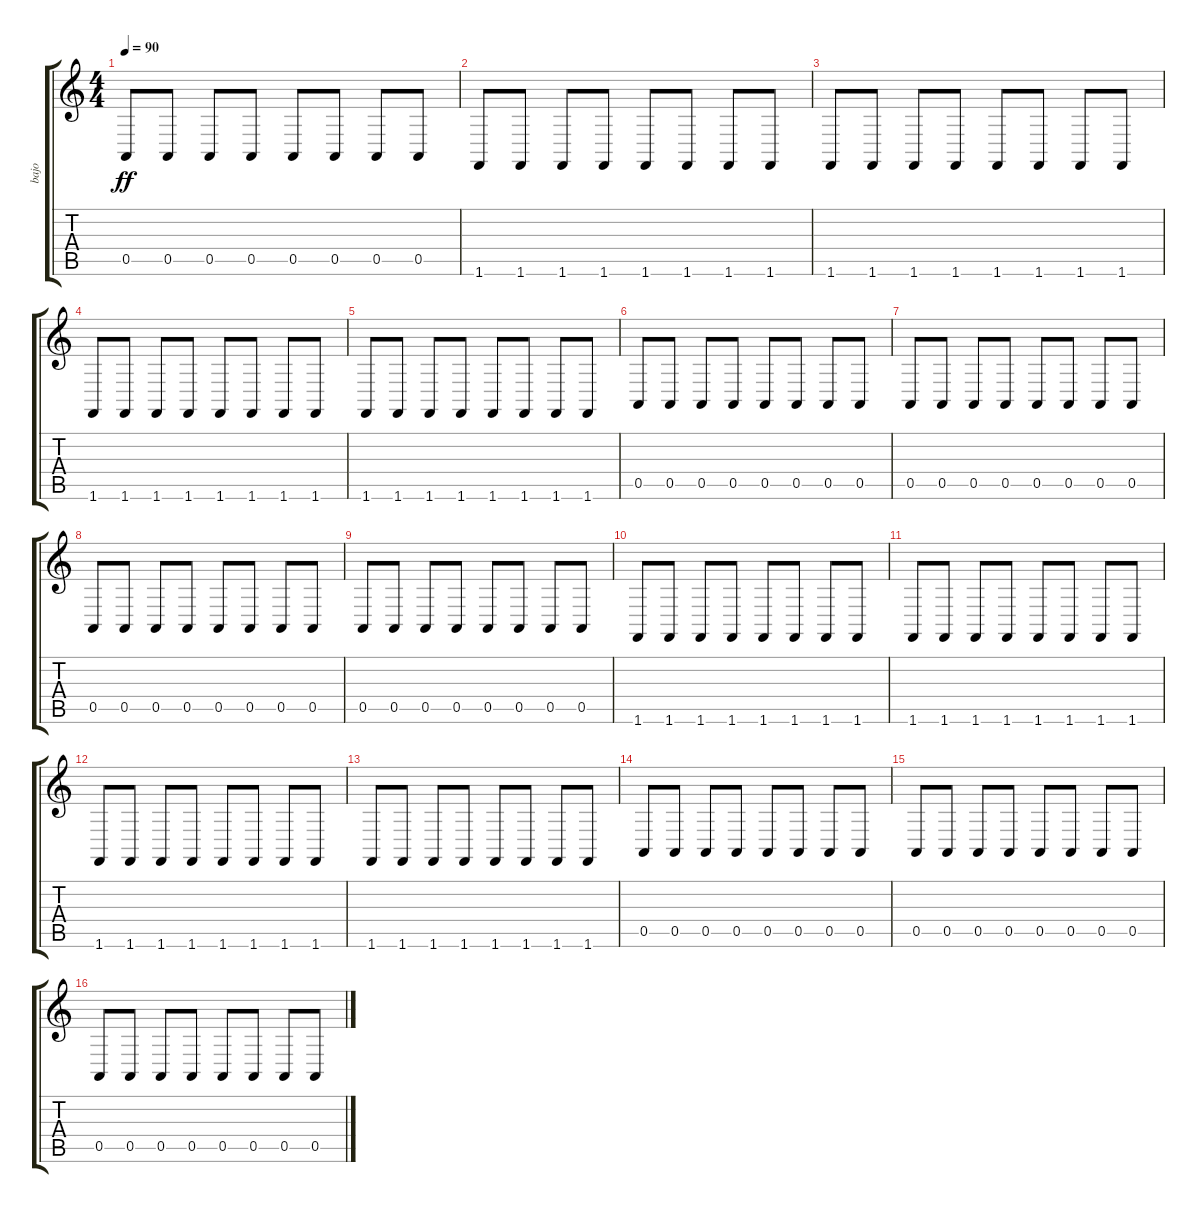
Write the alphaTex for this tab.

\track ("bajo" "bajo") {instrument acousticgrandpiano}
\staff {score tabs}
\tuning (E4 B3 G3 D3 A2 E2) {hide}
\ts (4 4)
\tempo 90
\clef g2
\ks c
0.5.8{dy ff instrument acousticbass} 0.5.8{instrument acousticbass} 0.5.8{instrument acousticbass} 0.5.8{instrument acousticbass} 0.5.8{instrument acousticbass} 0.5.8{instrument acousticbass} 0.5.8{instrument acousticbass} 0.5.8{instrument acousticbass} |
1.6.8{instrument acousticbass} 1.6.8{instrument acousticbass} 1.6.8{instrument acousticbass} 1.6.8{instrument acousticbass} 1.6.8{instrument acousticbass} 1.6.8{instrument acousticbass} 1.6.8{instrument acousticbass} 1.6.8{instrument acousticbass} |
1.6.8{instrument acousticbass} 1.6.8{instrument acousticbass} 1.6.8{instrument acousticbass} 1.6.8{instrument acousticbass} 1.6.8{instrument acousticbass} 1.6.8{instrument acousticbass} 1.6.8{instrument acousticbass} 1.6.8{instrument acousticbass} |
1.6.8{instrument acousticbass} 1.6.8{instrument acousticbass} 1.6.8{instrument acousticbass} 1.6.8{instrument acousticbass} 1.6.8{instrument acousticbass} 1.6.8{instrument acousticbass} 1.6.8{instrument acousticbass} 1.6.8{instrument acousticbass} |
1.6.8{instrument acousticbass} 1.6.8{instrument acousticbass} 1.6.8{instrument acousticbass} 1.6.8{instrument acousticbass} 1.6.8{instrument acousticbass} 1.6.8{instrument acousticbass} 1.6.8{instrument acousticbass} 1.6.8{instrument acousticbass} |
0.5.8{instrument acousticbass} 0.5.8{instrument acousticbass} 0.5.8{instrument acousticbass} 0.5.8{instrument acousticbass} 0.5.8{instrument acousticbass} 0.5.8{instrument acousticbass} 0.5.8{instrument acousticbass} 0.5.8{instrument acousticbass} |
0.5.8{instrument acousticbass} 0.5.8{instrument acousticbass} 0.5.8{instrument acousticbass} 0.5.8{instrument acousticbass} 0.5.8{instrument acousticbass} 0.5.8{instrument acousticbass} 0.5.8{instrument acousticbass} 0.5.8{instrument acousticbass} |
0.5.8{instrument acousticbass} 0.5.8{instrument acousticbass} 0.5.8{instrument acousticbass} 0.5.8{instrument acousticbass} 0.5.8{instrument acousticbass} 0.5.8{instrument acousticbass} 0.5.8{instrument acousticbass} 0.5.8{instrument acousticbass} |
0.5.8{instrument acousticbass} 0.5.8{instrument acousticbass} 0.5.8{instrument acousticbass} 0.5.8{instrument acousticbass} 0.5.8{instrument acousticbass} 0.5.8{instrument acousticbass} 0.5.8{instrument acousticbass} 0.5.8{instrument acousticbass} |
1.6.8{instrument acousticbass} 1.6.8{instrument acousticbass} 1.6.8{instrument acousticbass} 1.6.8{instrument acousticbass} 1.6.8{instrument acousticbass} 1.6.8{instrument acousticbass} 1.6.8{instrument acousticbass} 1.6.8{instrument acousticbass} |
1.6.8{instrument acousticbass} 1.6.8{instrument acousticbass} 1.6.8{instrument acousticbass} 1.6.8{instrument acousticbass} 1.6.8{instrument acousticbass} 1.6.8{instrument acousticbass} 1.6.8{instrument acousticbass} 1.6.8{instrument acousticbass} |
1.6.8{instrument acousticbass} 1.6.8{instrument acousticbass} 1.6.8{instrument acousticbass} 1.6.8{instrument acousticbass} 1.6.8{instrument acousticbass} 1.6.8{instrument acousticbass} 1.6.8{instrument acousticbass} 1.6.8{instrument acousticbass} |
1.6.8{instrument acousticbass} 1.6.8{instrument acousticbass} 1.6.8{instrument acousticbass} 1.6.8{instrument acousticbass} 1.6.8{instrument acousticbass} 1.6.8{instrument acousticbass} 1.6.8{instrument acousticbass} 1.6.8{instrument acousticbass} |
0.5.8{instrument acousticbass} 0.5.8{instrument acousticbass} 0.5.8{instrument acousticbass} 0.5.8{instrument acousticbass} 0.5.8{instrument acousticbass} 0.5.8{instrument acousticbass} 0.5.8{instrument acousticbass} 0.5.8{instrument acousticbass} |
0.5.8{instrument acousticbass} 0.5.8{instrument acousticbass} 0.5.8{instrument acousticbass} 0.5.8{instrument acousticbass} 0.5.8{instrument acousticbass} 0.5.8{instrument acousticbass} 0.5.8{instrument acousticbass} 0.5.8{instrument acousticbass} |
0.5.8{instrument acousticbass} 0.5.8{instrument acousticbass} 0.5.8{instrument acousticbass} 0.5.8{instrument acousticbass} 0.5.8{instrument acousticbass} 0.5.8{instrument acousticbass} 0.5.8{instrument acousticbass} 0.5.8{instrument acousticbass}
